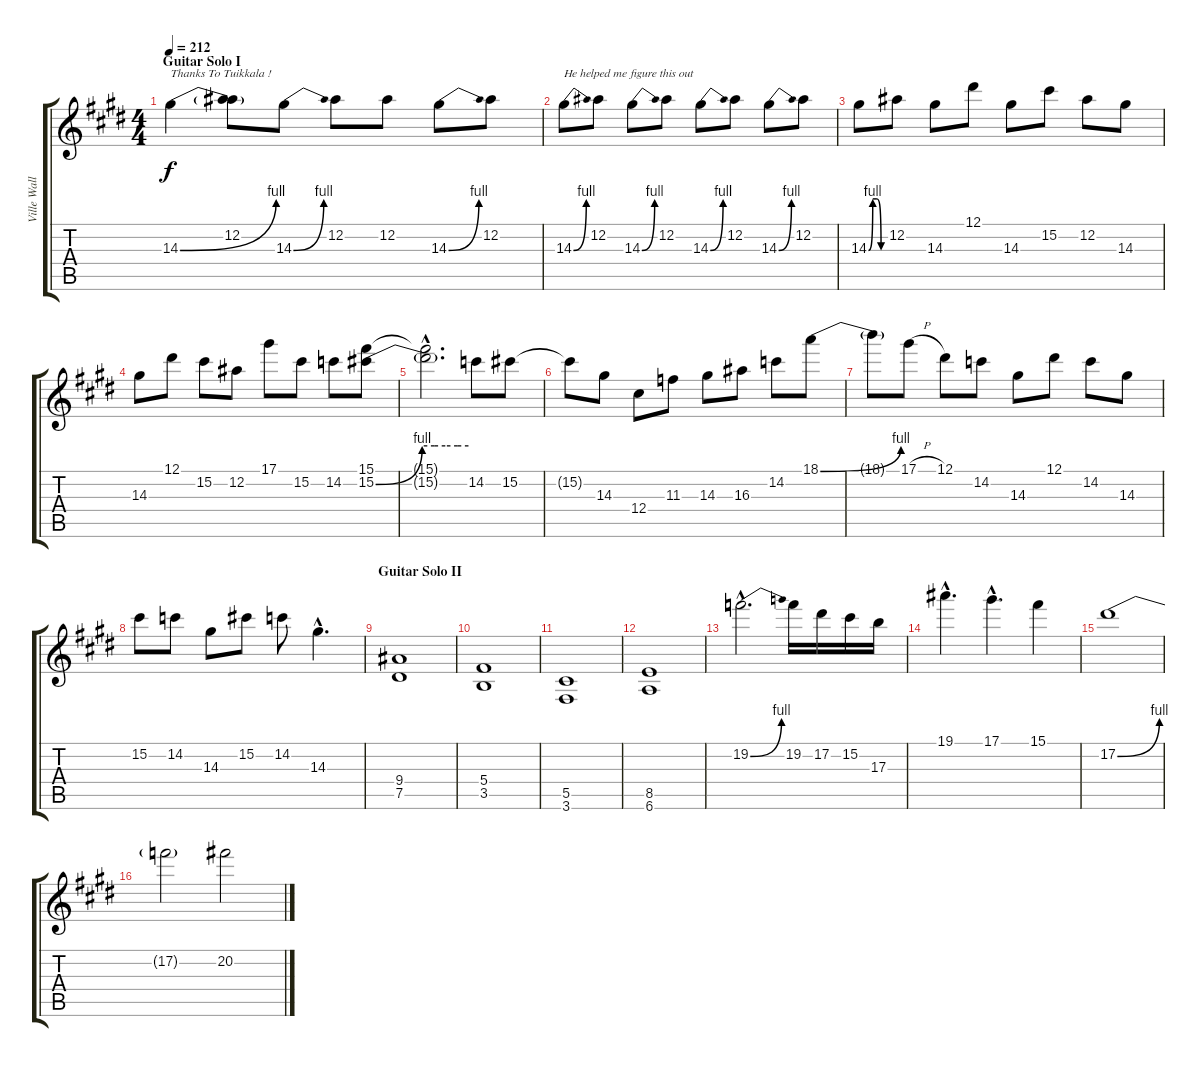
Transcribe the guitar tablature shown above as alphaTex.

\track ("Ville Wallenius - Guitar II" "Ville Wall") {instrument distortionguitar}
\staff {score tabs}
\tuning (Eb4 Bb3 Gb3 Db3 Ab2 Eb2) {hide}
\ts (4 4)
\section ("" "Guitar Solo I")
\tempo 212
\clef g2
\ks c#minor
14.3{be (bend 0 0 60 4)}.4{txt "Thanks To Tuikkala !" dy f volume 16 balance 8} (12.2 14.3{t}).8 14.3{be (bend 0 0 60 4)}.8 12.2.8 12.2.8 14.3{be (bend 0 0 60 4)}.8 12.2.8 |
14.3{be (bend 0 0 60 4)}.8{txt "He helped me figure this out"} 12.2.8 14.3{be (bend 0 0 60 4)}.8 12.2.8 14.3{be (bend 0 0 60 4)}.8 12.2.8 14.3{be (bend 0 0 60 4)}.8 12.2.8 |
14.3{be (custom 0 0 15 4 30 4 45 0 60 0)}.8 12.2.8 14.3.8 12.1.8 14.3.8 15.2.8 12.2.8 14.3.8 |
14.3.8 12.1.8 15.2.8 12.2.8 17.1.8 15.2.8 14.2.8 (15.1 15.2{be (custom 0 0 30 4 38 4 45 4 53 4 60 4)}).8 |
(15.1{hac t} 15.2{hac t}).2{d} 14.2.8 15.2.8 |
15.2{t}.8 14.3.8 12.4.8 11.3.8 14.3.8 16.3.8 14.2.8 18.1{be (bend 0 0 60 4)}.8 |
18.1{t}.8 17.1{h}.8 12.1.8 14.2.8 14.3.8 12.1.8 14.2.8 14.3.8 |
15.2.8 14.2.8 14.3.8 15.2.8 14.2.8 14.3{hac}.4{d} |
\section ("" "Guitar Solo II")
(9.4 7.5).1{volume 14 balance 8} |
(5.4 3.5).1 |
(5.5 3.6).1 |
(8.5 6.6).1 |
19.2{be (bend 0 0 60 4) hac}.2{d volume 13 balance 12} 19.2.16 17.2.16 15.2.16 17.3.16 |
19.1{hac}.4{d} 17.1{hac}.4{d} 15.1.4 |
17.2{be (bend 0 0 60 4)}.1 |
17.2{t}.2 20.2.2
